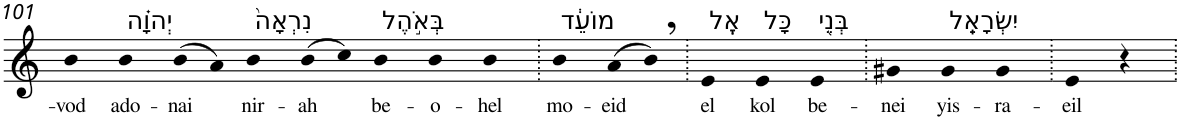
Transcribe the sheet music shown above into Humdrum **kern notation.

**kern	**text
*part1	*part1
*staff1	*staff1
*I"Piano	*
*I'Pno	*
!!LO:PB:g=z
*clefG2	*
*k[]	*
=101	=101
!	!LO:LY:b
4b	-vod
!LO:TX:a:t=יְהוָ֗ה	!
!	!LO:LY:b
4b	ado-
!	!LO:LY:b
(>8b	-nai
8a)	.
!LO:TX:a:t=נִרְאָה֙	!
!	!LO:LY:b
4b	nir-
!	!LO:LY:b
(>8b	-ah
8cc)	.
!LO:TX:a:t=בְּאֹ֣הֶל	!
!	!LO:LY:b
4b	be-
!	!LO:LY:b
4b	-o-
!	!LO:LY:b
4b	-hel
=102.	=102.
!LO:TX:a:t=מוֹעֵ֔ד	!
!	!LO:LY:b
4b	mo-
!	!LO:LY:b
(>8a	-eid
8b,)	.
=103.	=103.
!LO:TX:a:t=אֶֽל	!
!	!LO:LY:b
4e	el
!LO:TX:a:t=כָּל	!
!	!LO:LY:b
4e	kol
!LO:TX:a:t=בְּנֵ֖י	!
!	!LO:LY:b
4e	be-
=104.	=104.
!	!LO:LY:b
4g#X	-nei
!LO:TX:a:t=יִשְׂרָאֵֽל	!
!	!LO:LY:b
4g#	yis-
!	!LO:LY:b
4g#	-ra-
=105.	=105.
!	!LO:LY:b
4e	-eil
4r	.
=.	=.
*-	*-
